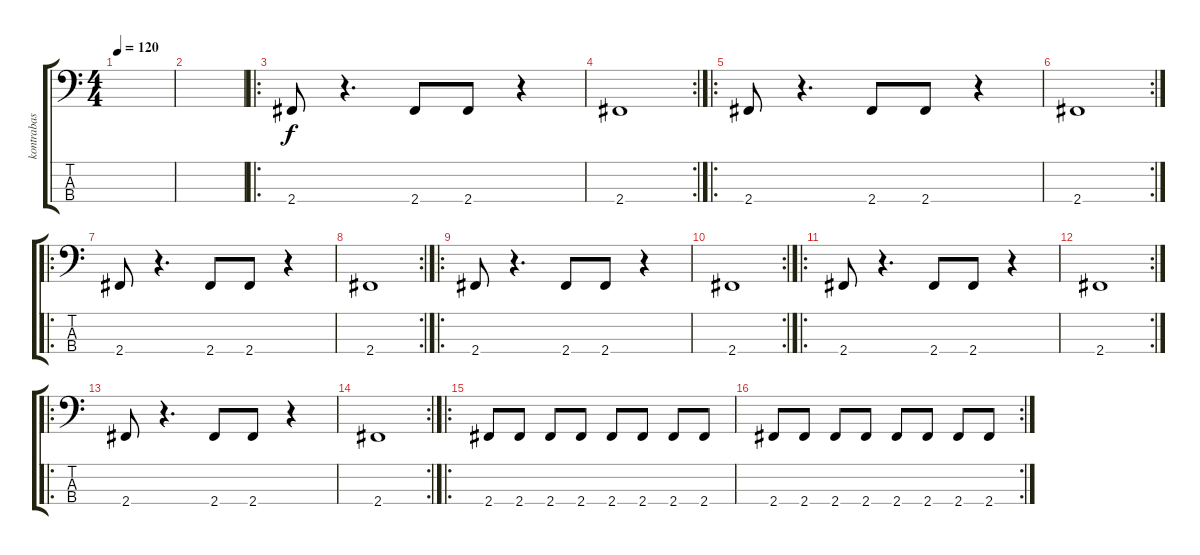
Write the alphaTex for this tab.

\track ("kontrabas" "kontrabas") {instrument contrabass}
\staff {score tabs}
\tuning (G2 D2 A1 E1) {hide}
\ts (4 4)
\tempo 120
\clef f4
\ks c
|
|
\ro
2.4.8 r.4{d} 2.4.8 2.4.8 r.4 |
\rc 2
2.4.1 |
\ro
2.4.8 r.4{d} 2.4.8 2.4.8 r.4 |
\rc 2
2.4.1 |
\ro
2.4.8 r.4{d} 2.4.8 2.4.8 r.4 |
\rc 2
2.4.1 |
\ro
2.4.8 r.4{d} 2.4.8 2.4.8 r.4 |
\rc 2
2.4.1 |
\ro
2.4.8 r.4{d} 2.4.8 2.4.8 r.4 |
\rc 2
2.4.1 |
\ro
2.4.8 r.4{d} 2.4.8 2.4.8 r.4 |
\rc 2
2.4.1 |
\ro
2.4.8 2.4.8 2.4.8 2.4.8 2.4.8 2.4.8 2.4.8 2.4.8 |
\rc 2
2.4.8 2.4.8 2.4.8 2.4.8 2.4.8 2.4.8 2.4.8 2.4.8
